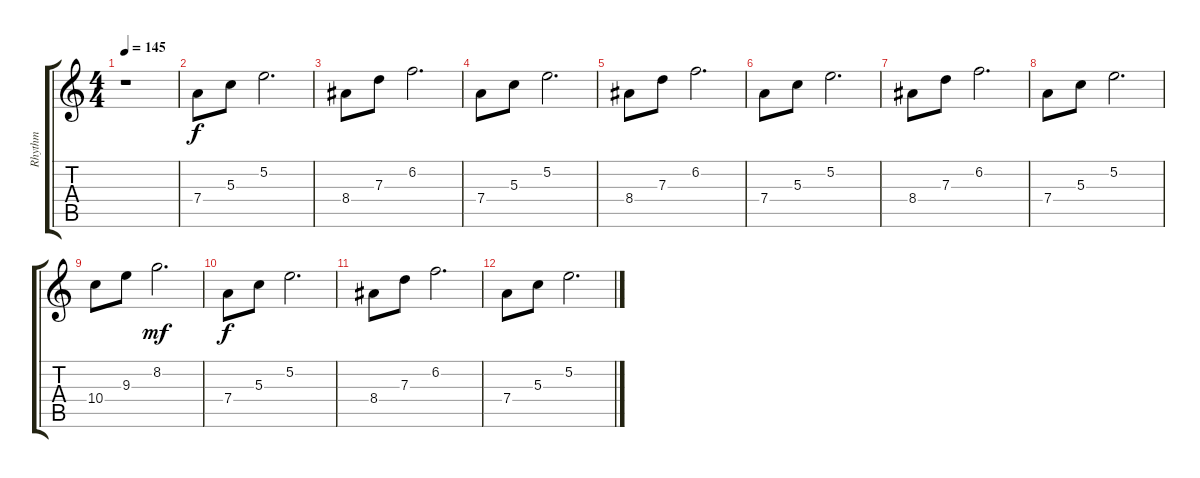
\track ("Rhythm" "Rhythm") {instrument overdrivenguitar}
\staff {score tabs}
\tuning (E4 B3 G3 D3 A2 E2) {hide}
\ts (4 4)
\tempo 145
\clef g2
\ks c
r.1{dy mf} |
7.4.8{dy f instrument electricguitarclean} 5.3.8 5.2.2{d} |
8.4.8 7.3.8 6.2.2{d} |
7.4.8 5.3.8 5.2.2{d} |
8.4.8 7.3.8 6.2.2{d} |
7.4.8 5.3.8 5.2.2{d} |
8.4.8 7.3.8 6.2.2{d} |
7.4.8 5.3.8 5.2.2{d} |
10.4.8 9.3.8 8.2.2{d dy mf} |
7.4.8{dy f} 5.3.8 5.2.2{d} |
8.4.8 7.3.8 6.2.2{d} |
7.4.8 5.3.8 5.2.2{d}
